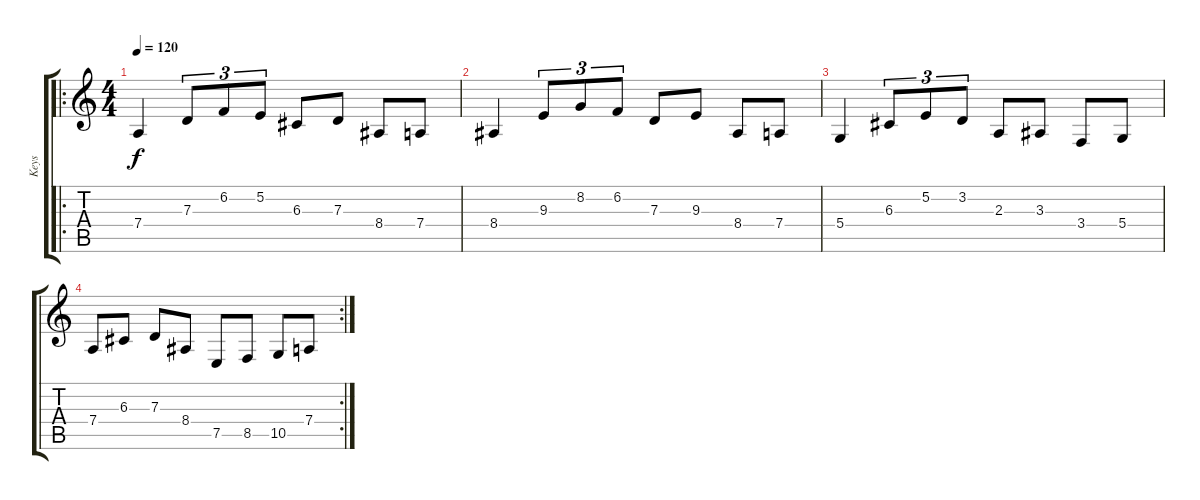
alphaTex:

\track ("Keys" "Keys") {instrument pad1newage}
\staff {score tabs}
\tuning (E4 B3 G3 D3 A2 E2) {hide}
\ro
\ts (4 4)
\tempo 120
\clef g2
\ks c
7.4.4{dy f} 7.3.8{tu (3 2)} 6.2.8{tu (3 2)} 5.2.8{tu (3 2)} 6.3.8 7.3.8 8.4.8 7.4.8 |
8.4.4 9.3.8{tu (3 2)} 8.2.8{tu (3 2)} 6.2.8{tu (3 2)} 7.3.8 9.3.8 8.4.8 7.4.8 |
5.4.4 6.3.8{tu (3 2)} 5.2.8{tu (3 2)} 3.2.8{tu (3 2)} 2.3.8 3.3.8 3.4.8 5.4.8 |
\rc 2
7.4.8 6.3.8 7.3.8 8.4.8 7.5.8 8.5.8 10.5.8 7.4.8
